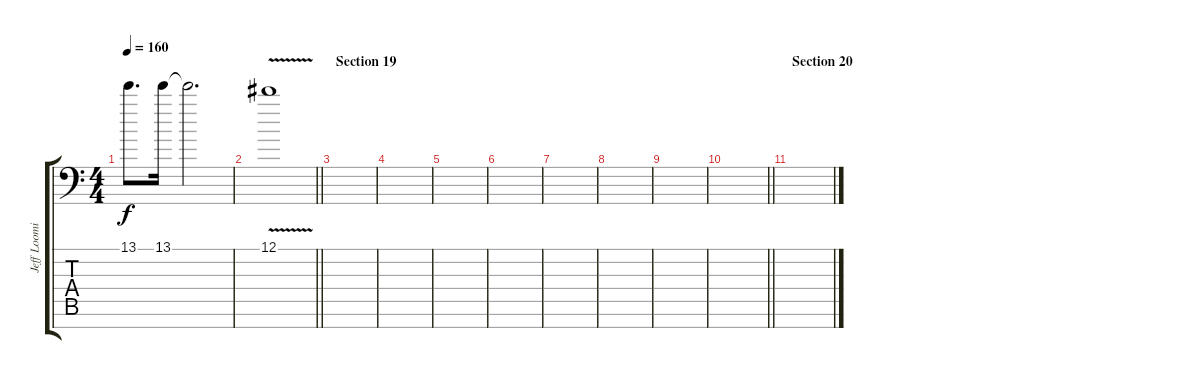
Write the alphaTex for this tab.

\track ("Jeff Loomis - lead guitar 4" "Jeff Loomi") {instrument distortionguitar}
\staff {score tabs}
\tuning (Eb4 Bb3 Gb3 Db3 Ab2 Eb2 Bb1) {hide}
\ts (4 4)
\tempo 160
\clef f4
\ks c
13.1.8{d dy f} 13.1.16 13.1{t}.2{d} |
\barLineRight lightlight
12.1{v}.1 |
\section ("" "Section 19")
|
|
|
|
|
|
|
\barLineRight lightlight
|
\section ("" "Section 20")
